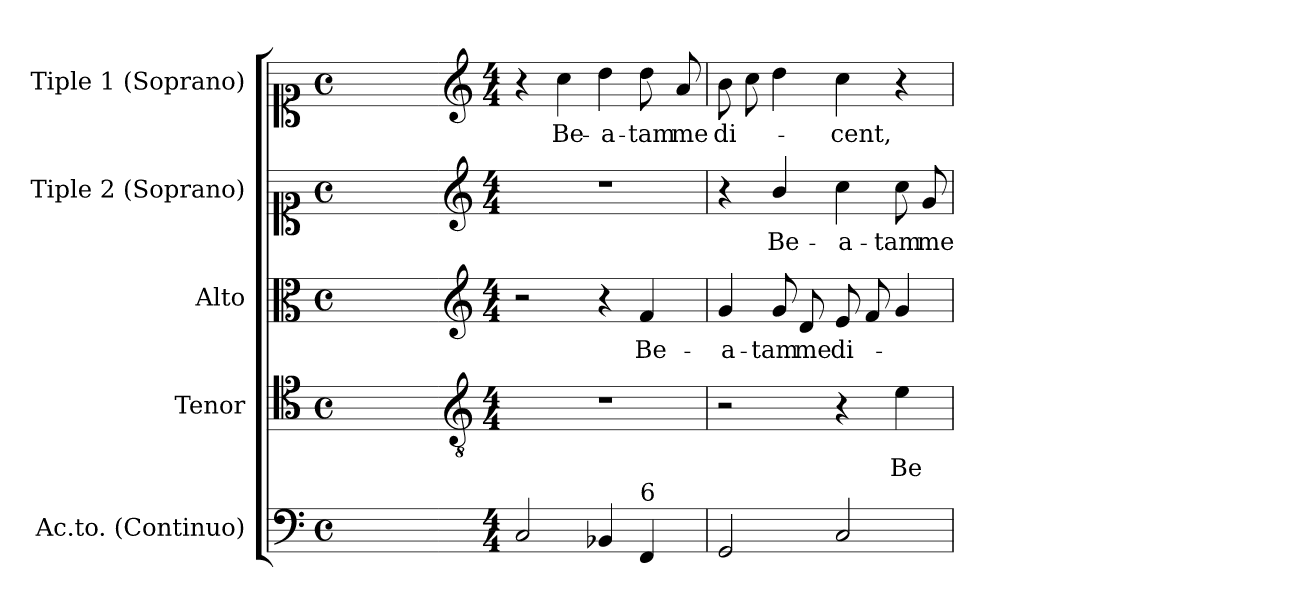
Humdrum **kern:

**kern	**kern	**text	**kern	**text	**kern	**text	**kern	**text
*part5	*part4	*part4	*part3	*part3	*part2	*part2	*part1	*part1
*staff5	*staff4	*staff4	*staff3	*staff3	*staff2	*staff2	*staff1	*staff1
*I"Ac.to. (Continuo)	*I"Tenor	*	*I"Alto	*	*I"Tiple 2 (Soprano)	*	*I"Tiple 1 (Soprano)	*
*I'Cont.	*I'T.	*	*I'A.	*	*I'S.	*	*I'S.	*
!!LO:PB:g=z
*clefF4	*clefC4	*	*clefC3	*	*clefC1	*	*clefC1	*
*	*ITrd7c12	*	*	*	*	*	*	*
*k[]	*k[]	*	*k[]	*	*k[]	*	*k[]	*
*C:	*C:	*	*C:	*	*C:	*	*C:	*
*M4/4	*M4/4	*	*M4/4	*	*M4/4	*	*M4/4	*
*met(c)	*met(c)	*	*met(c)	*	*met(c)	*	*met(c)	*
=1	=1	=1	=1	=1	=1	=1	=1	=1
1ryy	1ryy	.	1ryy	.	1ryy	.	1ryy	.
=1-	=1-	=1-	=1-	=1-	=1-	=1-	=1-	=1-
*	*clefGv2	*	*clefG2	*	*clefG2	*	*clefG2	*
*M4/4	*M4/4	*	*M4/4	*	*M4/4	*	*M4/4	*
2Ci/	1r	.	2r	.	1r	.	4r	.
!	!	!	!	!	!	!	!	!LO:LY:b:color=#000000
.	.	.	.	.	.	.	4cci\	Be-
!	!	!	!	!	!	!	!	!LO:LY:b:color=#000000
4BB-Xi/	.	.	4r	.	.	.	4ddi\	-a-
!	!	!	!	!LO:LY:b:color=#000000	!	!	!	!
!LO:TX:a:t=6	!	!	!	!	!	!	!	!
!	!	!	!	!	!	!	!	!LO:LY:b:color=#000000
4FFi/	.	.	4fi/	Be-	.	.	8ddi\	-tam
!	!	!	!	!	!	!	!	!LO:LY:b:color=#000000
.	.	.	.	.	.	.	8ai/	me
=2	=2	=2	=2	=2	=2	=2	=2	=2
!	!	!	!	!LO:LY:b:color=#000000	!	!	!	!
!	!	!	!	!	!	!	!	!LO:LY:b:color=#000000
2GGi/	2r	.	4gi/	-a-	4r	.	8bi\	di-
.	.	.	.	.	.	.	8cci\	.
!	!	!	!	!LO:LY:b:color=#000000	!	!	!	!
!	!	!	!	!	!	!LO:LY:b:color=#000000	!	!
.	.	.	8gi/	-tam	4bi/	Be-	4ddi\	.
!	!	!	!	!LO:LY:b:color=#000000	!	!	!	!
.	.	.	8di/	me	.	.	.	.
!	!	!	!	!LO:LY:b:color=#000000	!	!	!	!
!	!	!	!	!	!	!LO:LY:b:color=#000000	!	!
!	!	!	!	!	!	!	!	!LO:LY:b:color=#000000
2Ci/	4r	.	8ei/	di-	4cci\	-a-	4cci\	-cent,
.	.	.	8fi/	.	.	.	.	.
!	!	!LO:LY:b:color=#000000	!	!	!	!	!	!
!	!	!	!	!	!	!LO:LY:b:color=#000000	!	!
.	4Ei\	Be-	4gi/	.	8cci\	-tam	4r	.
!	!	!	!	!	!	!LO:LY:b:color=#000000	!	!
.	.	.	.	.	8gi/	me	.	.
=	=	=	=	=	=	=	=	=
*-	*-	*-	*-	*-	*-	*-	*-	*-
